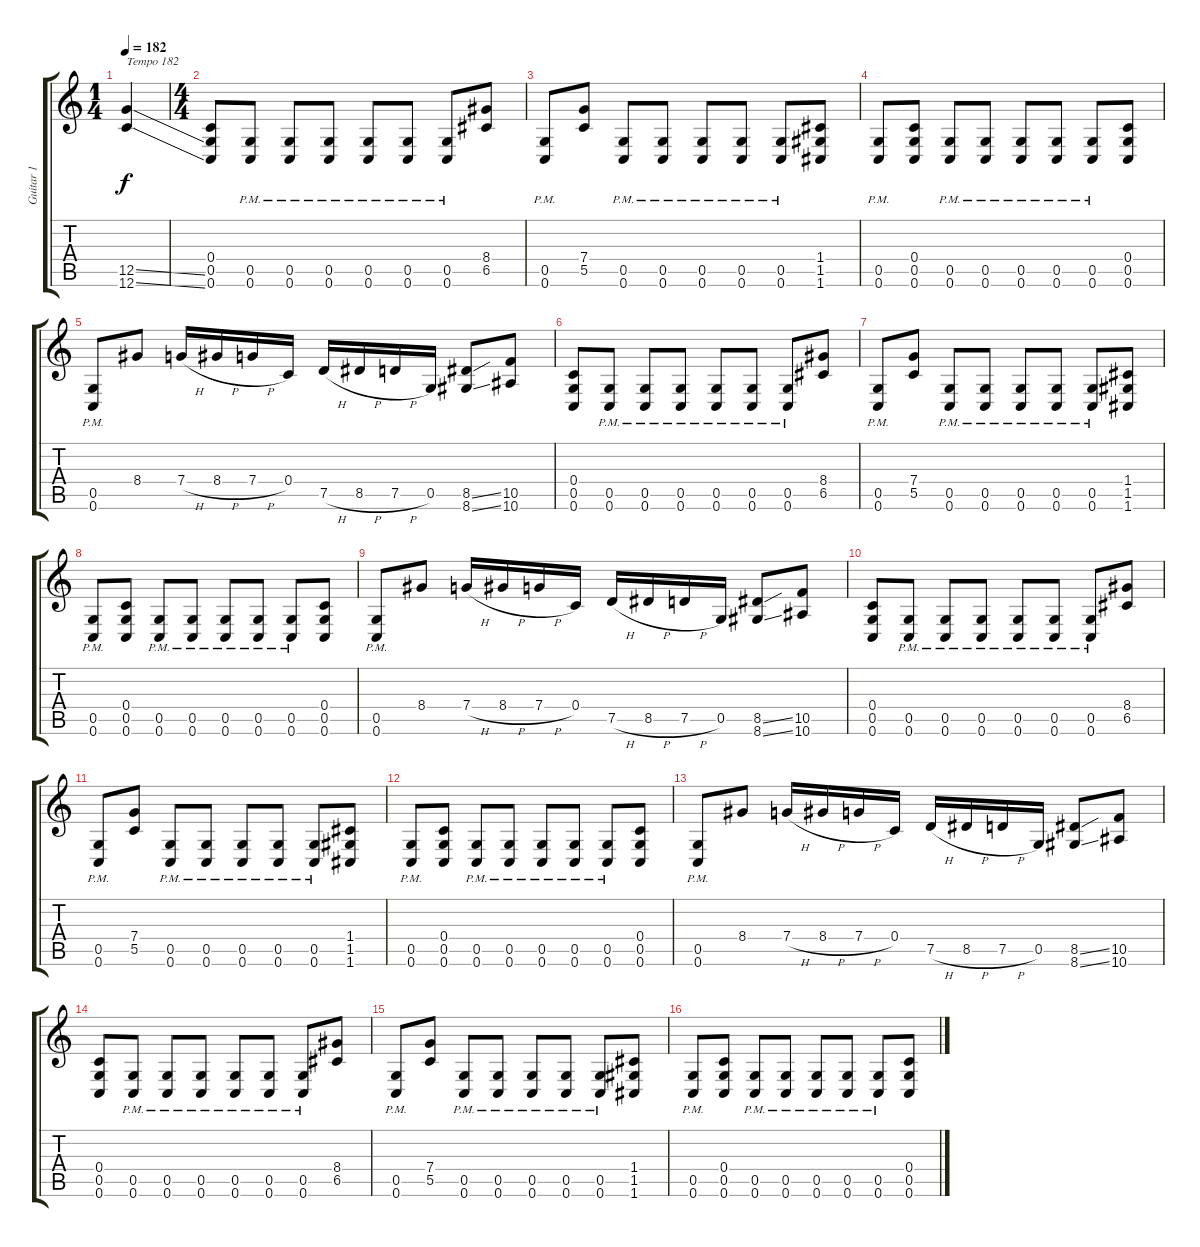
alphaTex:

\track ("Guitar 1" "Guitar 1") {instrument overdrivenguitar}
\staff {score tabs}
\tuning (D4 A3 F3 C3 G2 C2) {hide}
\ts (1 4)
\tempo 182
\clef g2
\ks c
(12.5{ss} 12.6{ss}).4{txt "Tempo 182" dy f instrument overdrivenguitar} |
\ts (4 4)
(0.4 0.5 0.6).8 (0.5{pm} 0.6{pm}).8 (0.5{pm} 0.6{pm}).8 (0.5{pm} 0.6{pm}).8 (0.5{pm} 0.6{pm}).8 (0.5{pm} 0.6{pm}).8 (0.5{pm} 0.6{pm}).8 (8.4 6.5).8 |
(0.5{pm} 0.6{pm}).8 (7.4 5.5).8 (0.5{pm} 0.6{pm}).8 (0.5{pm} 0.6{pm}).8 (0.5{pm} 0.6{pm}).8 (0.5{pm} 0.6{pm}).8 (0.5{pm} 0.6{pm}).8 (1.4 1.5 1.6).8 |
(0.5{pm} 0.6{pm}).8 (0.4 0.5 0.6).8 (0.5{pm} 0.6{pm}).8 (0.5{pm} 0.6{pm}).8 (0.5{pm} 0.6{pm}).8 (0.5{pm} 0.6{pm}).8 (0.5{pm} 0.6{pm}).8 (0.4 0.5 0.6).8 |
(0.5{pm} 0.6{pm}).8 8.4.8 7.4{h}.16 8.4{h}.16 7.4{h}.16 0.4.16 7.5{h}.16 8.5{h}.16 7.5{h}.16 0.5.16 (8.5{ss} 8.6{ss}).8 (10.5 10.6).8 |
(0.4 0.5 0.6).8 (0.5{pm} 0.6{pm}).8 (0.5{pm} 0.6{pm}).8 (0.5{pm} 0.6{pm}).8 (0.5{pm} 0.6{pm}).8 (0.5{pm} 0.6{pm}).8 (0.5{pm} 0.6{pm}).8 (8.4 6.5).8 |
(0.5{pm} 0.6{pm}).8 (7.4 5.5).8 (0.5{pm} 0.6{pm}).8 (0.5{pm} 0.6{pm}).8 (0.5{pm} 0.6{pm}).8 (0.5{pm} 0.6{pm}).8 (0.5{pm} 0.6{pm}).8 (1.4 1.5 1.6).8 |
(0.5{pm} 0.6{pm}).8 (0.4 0.5 0.6).8 (0.5{pm} 0.6{pm}).8 (0.5{pm} 0.6{pm}).8 (0.5{pm} 0.6{pm}).8 (0.5{pm} 0.6{pm}).8 (0.5{pm} 0.6{pm}).8 (0.4 0.5 0.6).8 |
(0.5{pm} 0.6{pm}).8 8.4.8 7.4{h}.16 8.4{h}.16 7.4{h}.16 0.4.16 7.5{h}.16 8.5{h}.16 7.5{h}.16 0.5.16 (8.5{ss} 8.6{ss}).8 (10.5 10.6).8 |
(0.4 0.5 0.6).8 (0.5{pm} 0.6{pm}).8 (0.5{pm} 0.6{pm}).8 (0.5{pm} 0.6{pm}).8 (0.5{pm} 0.6{pm}).8 (0.5{pm} 0.6{pm}).8 (0.5{pm} 0.6{pm}).8 (8.4 6.5).8 |
(0.5{pm} 0.6{pm}).8 (7.4 5.5).8 (0.5{pm} 0.6{pm}).8 (0.5{pm} 0.6{pm}).8 (0.5{pm} 0.6{pm}).8 (0.5{pm} 0.6{pm}).8 (0.5{pm} 0.6{pm}).8 (1.4 1.5 1.6).8 |
(0.5{pm} 0.6{pm}).8 (0.4 0.5 0.6).8 (0.5{pm} 0.6{pm}).8 (0.5{pm} 0.6{pm}).8 (0.5{pm} 0.6{pm}).8 (0.5{pm} 0.6{pm}).8 (0.5{pm} 0.6{pm}).8 (0.4 0.5 0.6).8 |
(0.5{pm} 0.6{pm}).8 8.4.8 7.4{h}.16 8.4{h}.16 7.4{h}.16 0.4.16 7.5{h}.16 8.5{h}.16 7.5{h}.16 0.5.16 (8.5{ss} 8.6{ss}).8 (10.5 10.6).8 |
(0.4 0.5 0.6).8 (0.5{pm} 0.6{pm}).8 (0.5{pm} 0.6{pm}).8 (0.5{pm} 0.6{pm}).8 (0.5{pm} 0.6{pm}).8 (0.5{pm} 0.6{pm}).8 (0.5{pm} 0.6{pm}).8 (8.4 6.5).8 |
(0.5{pm} 0.6{pm}).8 (7.4 5.5).8 (0.5{pm} 0.6{pm}).8 (0.5{pm} 0.6{pm}).8 (0.5{pm} 0.6{pm}).8 (0.5{pm} 0.6{pm}).8 (0.5{pm} 0.6{pm}).8 (1.4 1.5 1.6).8 |
(0.5{pm} 0.6{pm}).8 (0.4 0.5 0.6).8 (0.5{pm} 0.6{pm}).8 (0.5{pm} 0.6{pm}).8 (0.5{pm} 0.6{pm}).8 (0.5{pm} 0.6{pm}).8 (0.5{pm} 0.6{pm}).8 (0.4 0.5 0.6).8
